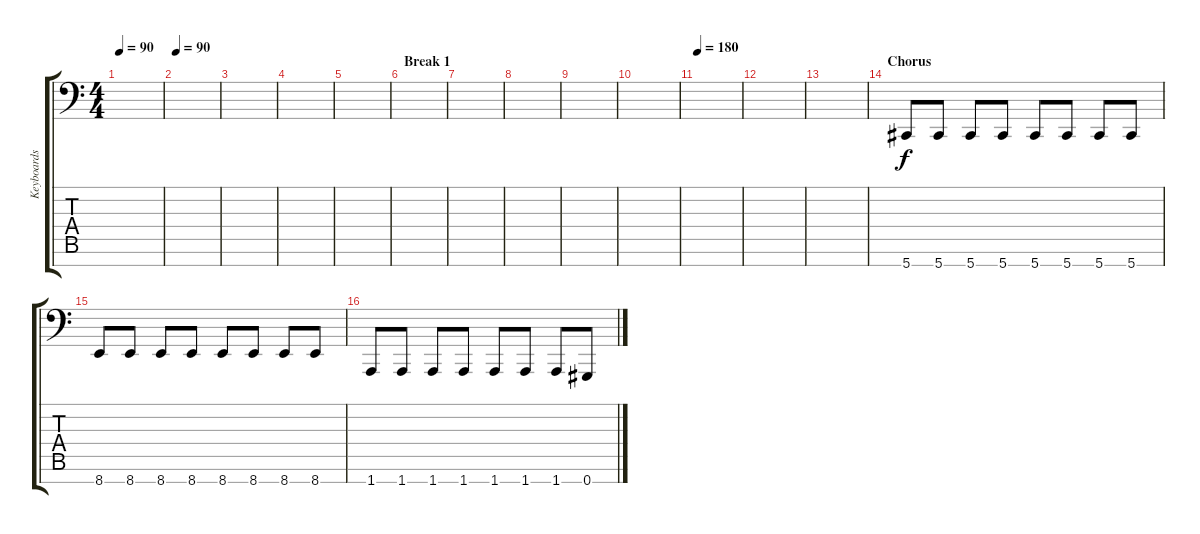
\track ("Keyboards II (Bass)" "Keyboards ") {instrument lead1square}
\staff {score tabs}
\tuning (Db4 Ab3 E3 B2 Gb2 Db2 Ab1) {hide}
\ts (4 4)
\tempo 90
\clef f4
\ks c
|
\tempo 90
|
|
|
|
\section ("" "Break 1")
|
|
|
|
|
\tempo 180
|
|
|
\section ("" "Chorus")
5.7.8{volume 9} 5.7.8 5.7.8 5.7.8 5.7.8 5.7.8 5.7.8 5.7.8 |
8.7.8 8.7.8 8.7.8 8.7.8 8.7.8 8.7.8 8.7.8 8.7.8 |
1.7.8 1.7.8 1.7.8 1.7.8 1.7.8 1.7.8 1.7.8 0.7.8
